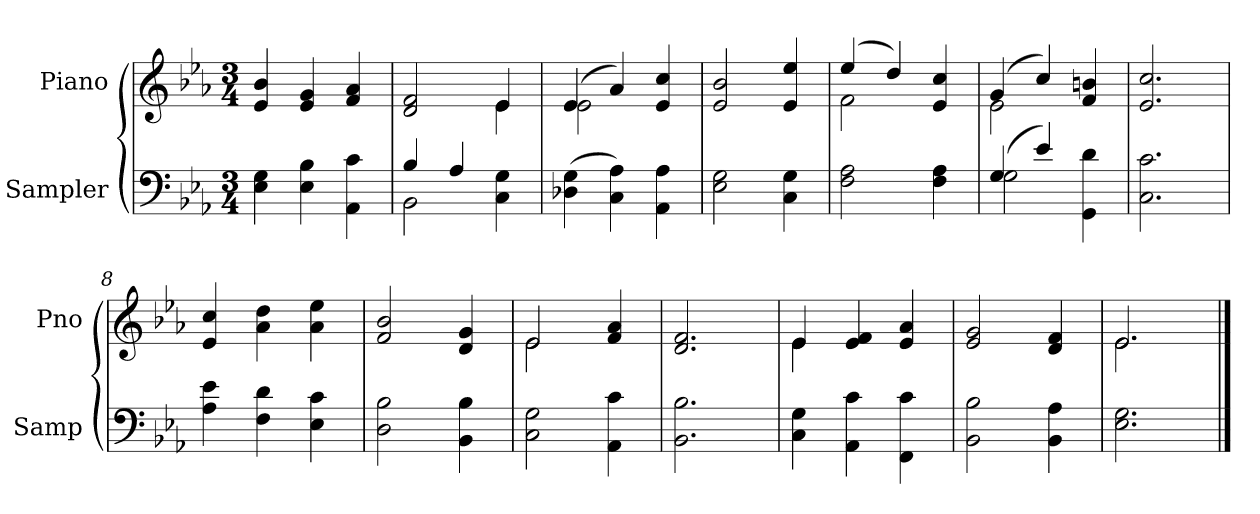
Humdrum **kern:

**kern	**kern
*part2	*part1
*staff2	*staff1
*I"Sampler	*I"Piano
*I'Samp	*I'Pno
*clefF4	*clefG2
*k[b-e-a-]	*k[b-e-a-]
*E-:	*E-:
*M3/4	*M3/4
=1	=1
4E- 4G	4e- 4b-
4E- 4B-	4e- 4g
4AA- 4c	4f 4a-
=2	=2
*^	*^
4B-/	2BB-	2d 2f	2ryy
4A-/	.	.	.
4C 4G	4ryy	4e-/	4e-
*v	*v	*	*
=3	=3	=3
(4D-X 4G	(4e-/	2e-
4C 4A-)	4a-/)	.
4AA- 4A-	4e- 4cc	4ryy
*	*v	*v
=4	=4
2E- 2G	2e- 2b-
4C 4G	4e- 4ee-
=5	=5
*	*^
2F 2A-	(4ee-/	2f
.	4dd/)	.
4F 4A-	4e- 4cc	4ryy
=6	=6	=6
*^	*	*
(4G/	2G	(4g/	2e-
4e-/)	.	4cc/)	.
4GG 4d	4ryy	4f 4bn	4ryy
*v	*v	*	*
*	*v	*v
=7	=7
2.C 2.c	2.e- 2.cc
=8	=8
4A- 4e-	4e- 4cc
4F 4d	4a- 4dd
4E- 4c	4a- 4ee-
=9	=9
2D 2B-	2f 2b-
4BB- 4B-	4d 4g
=10	=10
*	*^
2C 2G	2e-/	2e-
4AA- 4c	4f 4a-	4ryy
*	*v	*v
=11	=11
2.BB- 2.B-	2.d 2.f
=12	=12
*	*^
4C 4G	4e-/	4e-
4AA- 4c	4e- 4f	2ryy
4FF 4c	4e- 4a-	.
*	*v	*v
=13	=13
2BB- 2B-	2e- 2g
4BB- 4A-	4d 4f
=14	=14
*	*^
2.E- 2.G	2.e-/	2.e-
*	*v	*v
==	==
*-	*-
